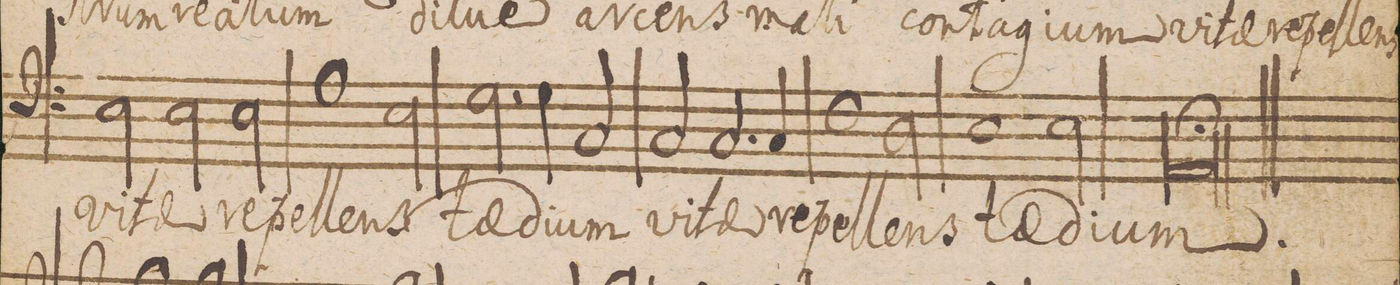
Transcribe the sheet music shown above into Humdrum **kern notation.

**kern	**fba	**text	**text
*I"Baſso.	*	*	*
*clefF4	*	*	*
*k[]	*	*	*
*M3/2	*	*	*
2E\	.	vi-	.
2E\	.	-tae	.
2E\	.	re-	.
=31	=31	=31	=31
1A	.	-pel-	.
2E\	.	-lens	.
=32	=32	=32	=32
2.G\	.	tae-	.
4G\	.	-di-	.
2C/	.	-um	.
=33	=33	=33	=33
2C/	.	vi-	.
2.C/	.	-tae	.
4C/	.	re-	.
=34	=34	=34	=34
1F	.	-pel-	.
2D\	.	-lens	.
=35	=35	=35	=35
1E	.	tae-	.
2E\	.	-di-	.
=36	=36	=36	=36
0AA;	.	-um.	.
=37||	=37||	=37||	=37||
*-	*-	*-	*-
